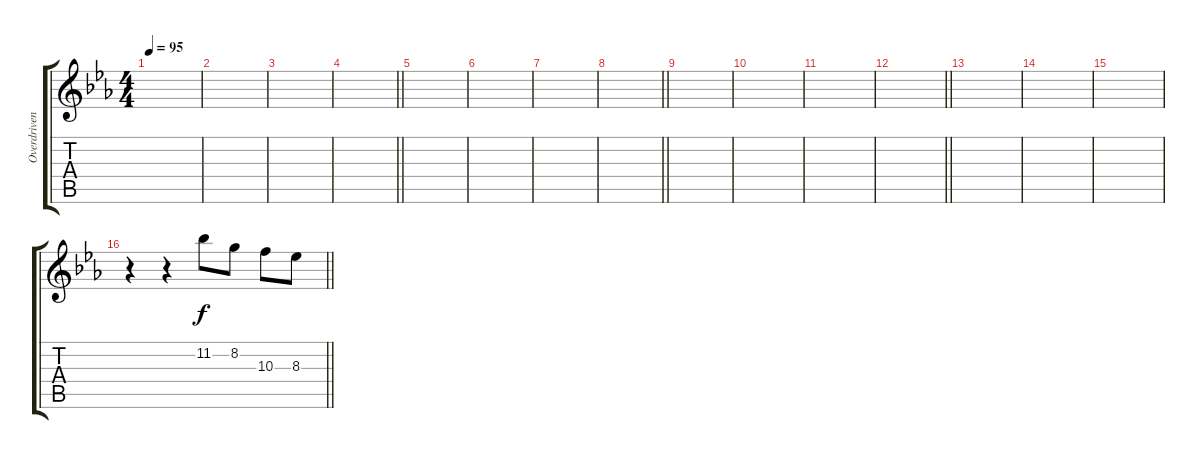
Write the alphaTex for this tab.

\track ("Overdriven Guitar" "Overdriven") {instrument overdrivenguitar}
\staff {score tabs}
\tuning (E4 B3 G3 D3 A2 E2) {hide}
\ts (4 4)
\tempo 95
\clef g2
\ks eb
|
|
|
\barLineRight lightlight
|
|
|
|
\barLineRight lightlight
|
|
|
|
\barLineRight lightlight
|
|
|
|
\barLineRight lightlight
r.4 r.4 11.2.8 8.2.8 10.3.8 8.3.8
